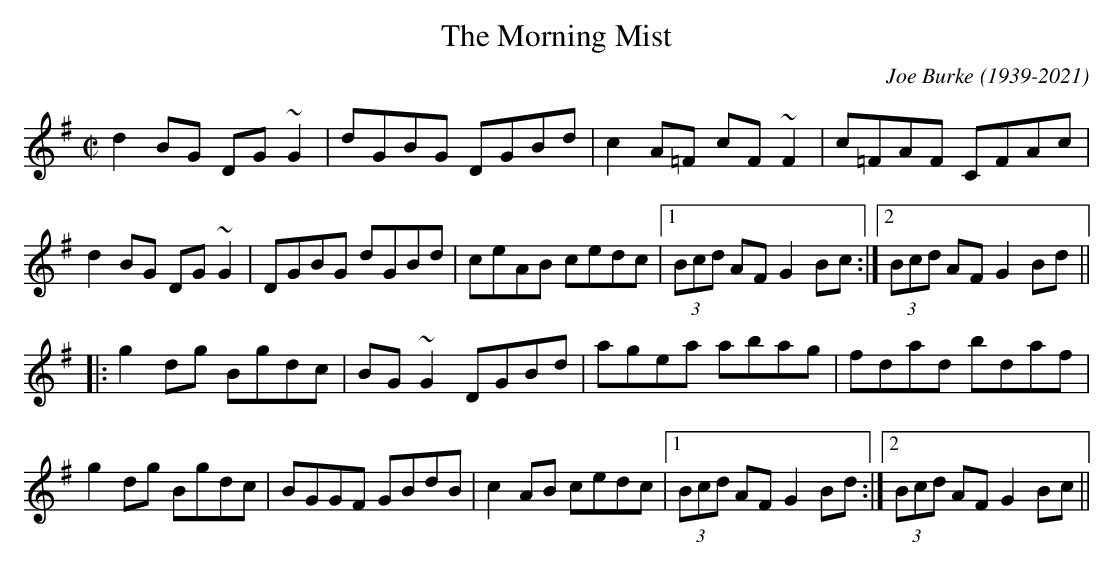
X:1
T:Morning Mist, The
C:Joe Burke (1939-2021)
M:C|
L:1/8
K:G
d2BG DG~G2 | dGBG DGBd | c2A=F cF~F2 | c=FAF CFAc |
d2BG DG~G2 | DGBG dGBd | ceAB cedc |1 (3Bcd AF G2Bc :|2 (3Bcd AF G2Bd ||
|: g2dg Bgdc | BG~G2 DGBd | agea abag | fdad bdaf |
g2dg Bgdc | BGGF GBdB | c2AB cedc |1 (3Bcd AF G2Bd :|2 (3Bcd AF G2Bc ||
